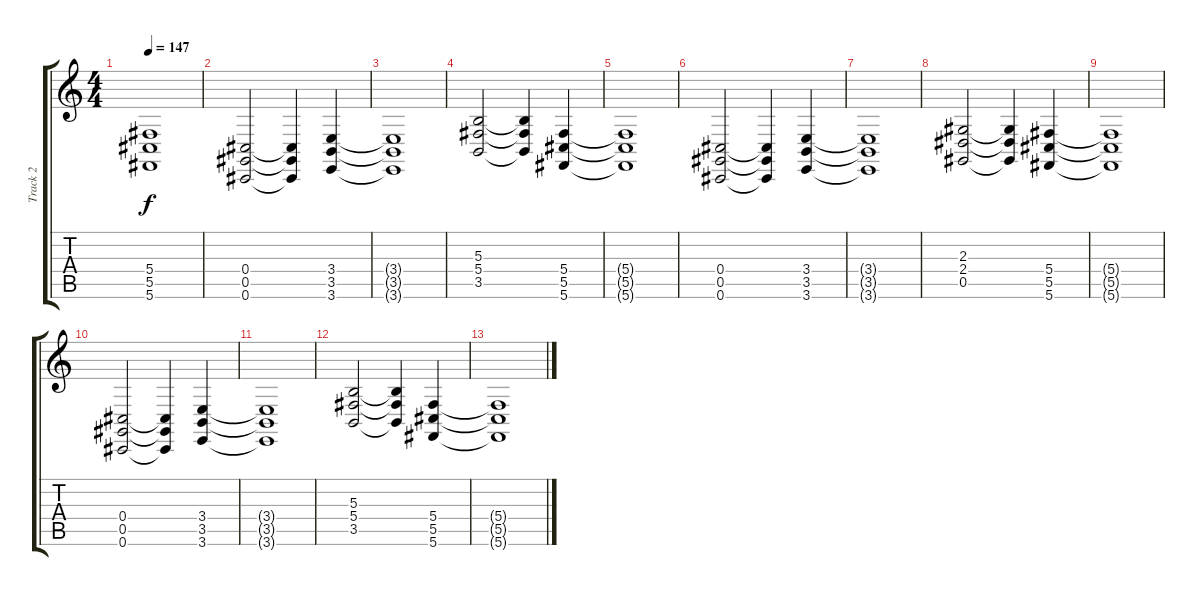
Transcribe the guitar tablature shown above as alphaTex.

\track ("Track 2" "Track 2") {instrument electricgrandpiano}
\staff {score tabs}
\tuning (Eb4 Bb3 Gb3 Db3 Ab2 Db2) {hide}
\ts (4 4)
\tempo 147
\clef g2
\ks c
(5.4{t} 5.5{t} 5.6{t}).1{dy f} |
(0.4 0.5 0.6).2 (0.4{t} 0.5{t} 0.6{t}).4 (3.4 3.5 3.6).4 |
(3.4{t} 3.5{t} 3.6{t}).1 |
(5.3 5.4 3.5).2 (5.3{t} 5.4{t} 3.5{t}).4 (5.4 5.5 5.6).4 |
(5.4{t} 5.5{t} 5.6{t}).1 |
(0.4 0.5 0.6).2 (0.4{t} 0.5{t} 0.6{t}).4 (3.4 3.5 3.6).4 |
(3.4{t} 3.5{t} 3.6{t}).1 |
(2.3 2.4 0.5).2 (2.3{t} 2.4{t} 0.5{t}).4 (5.4 5.5 5.6).4 |
(5.4{t} 5.5{t} 5.6{t}).1 |
(0.4 0.5 0.6).2 (0.4{t} 0.5{t} 0.6{t}).4 (3.4 3.5 3.6).4 |
(3.4{t} 3.5{t} 3.6{t}).1 |
(5.3 5.4 3.5).2 (5.3{t} 5.4{t} 3.5{t}).4 (5.4 5.5 5.6).4 |
(5.4{t} 5.5{t} 5.6{t}).1
